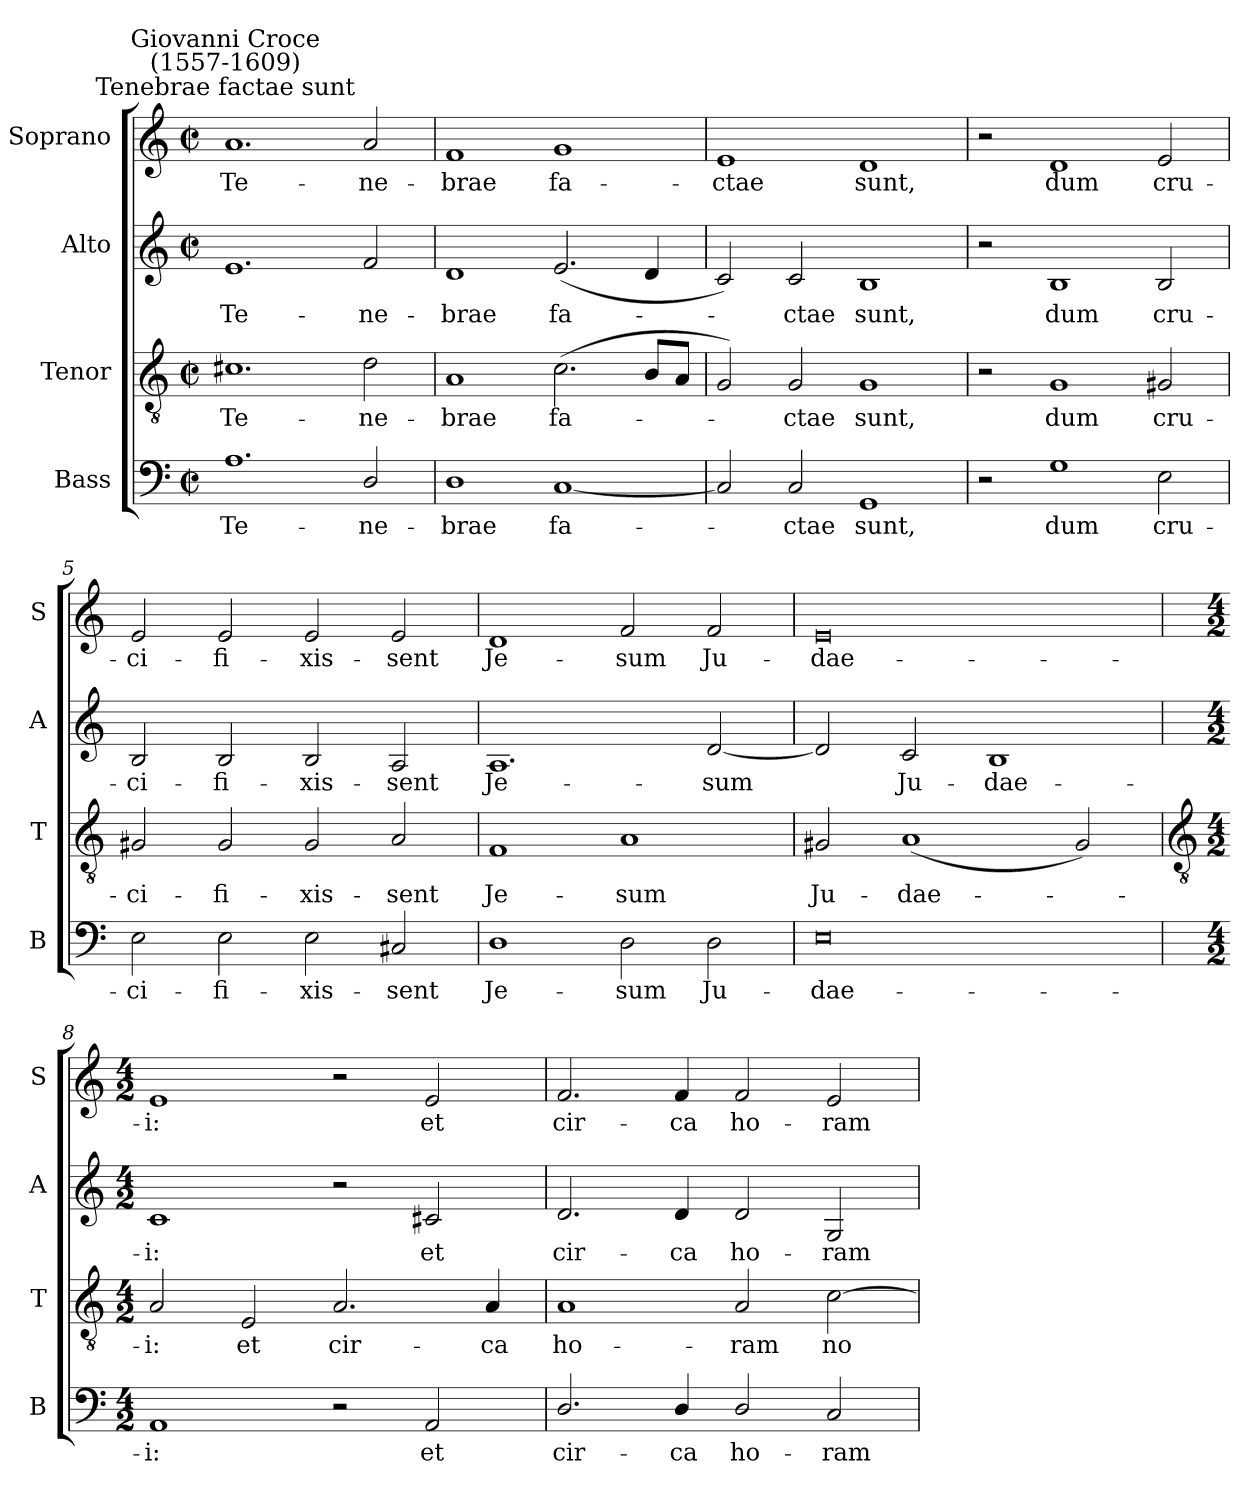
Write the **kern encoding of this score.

**kern	**text	**kern	**text	**kern	**text	**kern	**text
*part4	*part4	*part3	*part3	*part2	*part2	*part1	*part1
*staff4	*staff4	*staff3	*staff3	*staff2	*staff2	*staff1	*staff1
*I"Bass	*	*I"Tenor	*	*I"Alto	*	*I"Soprano	*
*I'B	*	*I'T	*	*I'A	*	*I'S	*
*clefF4	*	*clefGv2	*	*clefG2	*	*clefG2	*
*k[]	*	*k[]	*	*k[]	*	*k[]	*
*C:	*	*C:	*	*C:	*	*C:	*
*M4/2	*	*M4/2	*	*M4/2	*	*M4/2	*
*met(c|)	*	*met(c|)	*	*met(c|)	*	*met(c|)	*
=1	=1	=1	=1	=1	=1	=1	=1
!	!	!	!	!	!	!LO:TX:a:cj:t=Tenebrae factae sunt	!
!	!	!	!	!	!	!LO:TX:a:cj:t=Giovanni Croce\n(1557-1609)	!
!	!LO:LY:b	!	!LO:LY:b	!	!LO:LY:b	!	!LO:LY:b
1.A	Te-	1.c#X	Te-	1.e	Te-	1.a	Te-
!	!LO:LY:b	!	!LO:LY:b	!	!LO:LY:b	!	!LO:LY:b
2D/	-ne-	2d	-ne-	2f	-ne-	2a	-ne-
=2	=2	=2	=2	=2	=2	=2	=2
!	!LO:LY:b	!	!LO:LY:b	!	!LO:LY:b	!	!LO:LY:b
1D	-brae	1A	-brae	1d	-brae	1f	-brae
!	!LO:LY:b	!	!LO:LY:b	!	!LO:LY:b	!	!LO:LY:b
[1C	fa-	(<2.c	fa-	(<2.e	fa-	1g	fa-
.	.	8BL	.	4d	.	.	.
.	.	8AJ	.	.	.	.	.
=3	=3	=3	=3	=3	=3	=3	=3
!	!	!	!	!	!	!	!LO:LY:b
2C]	.	2G)	.	2c)	.	1e	-ctae
!	!LO:LY:b	!	!LO:LY:b	!	!LO:LY:b	!	!
2C	ctae	2G	ctae	2c	ctae	.	.
!	!LO:LY:b	!	!LO:LY:b	!	!LO:LY:b	!	!LO:LY:b
1GG	sunt,	1G	sunt,	1B	sunt,	1d	sunt,
=4	=4	=4	=4	=4	=4	=4	=4
2r	.	2r	.	2r	.	2r	.
!	!LO:LY:b	!	!LO:LY:b	!	!LO:LY:b	!	!LO:LY:b
1G	dum	1G	dum	1B	dum	1d	dum
!	!LO:LY:b	!	!LO:LY:b	!	!LO:LY:b	!	!LO:LY:b
2E	cru-	2G#X	cru-	2B	cru-	2e	cru-
=5	=5	=5	=5	=5	=5	=5	=5
!	!LO:LY:b	!	!LO:LY:b	!	!LO:LY:b	!	!LO:LY:b
2E	-ci-	2G#	-ci-	2B	-ci-	2e	-ci-
!	!LO:LY:b	!	!LO:LY:b	!	!LO:LY:b	!	!LO:LY:b
2E	-fi-	2G#	-fi-	2B	-fi-	2e	-fi-
!	!LO:LY:b	!	!LO:LY:b	!	!LO:LY:b	!	!LO:LY:b
2E	-xis-	2G#	-xis-	2B	-xis-	2e	-xis-
!	!LO:LY:b	!	!LO:LY:b	!	!LO:LY:b	!	!LO:LY:b
2C#X	-sent	2A	-sent	2A	-sent	2e	-sent
=6	=6	=6	=6	=6	=6	=6	=6
!	!LO:LY:b	!	!LO:LY:b	!	!LO:LY:b	!	!LO:LY:b
1D	Je-	1F	Je-	1.A	Je-	1d	Je-
!	!LO:LY:b	!	!LO:LY:b	!	!	!	!LO:LY:b
2D	-sum	1A	-sum	.	.	2f	-sum
!	!LO:LY:b	!	!	!	!LO:LY:b	!	!LO:LY:b
2D	Ju-	.	.	[2d	-sum	2f	Ju-
=7	=7	=7	=7	=7	=7	=7	=7
!	!LO:LY:b	!	!LO:LY:b	!	!	!	!LO:LY:b
0E	-dae-	2G#X	Ju-	2d]	.	0e	-dae-
!	!	!	!LO:LY:b	!	!LO:LY:b	!	!
.	.	(<1A	-dae-	2c	Ju-	.	.
!	!	!	!	!	!LO:LY:b	!	!
.	.	.	.	1B	-dae-	.	.
.	.	2G#)	.	.	.	.	.
!!LO:LB:g=z
=8	=8	=8	=8	=8	=8	=8	=8
*	*	*clefGv2	*	*	*	*	*
*M4/2	*	*M4/2	*	*M4/2	*	*M4/2	*
!	!LO:LY:b	!	!LO:LY:b	!	!LO:LY:b	!	!LO:LY:b
1AA	-i:	2A	i:	1c	-i:	1e	-i:
!	!	!	!LO:LY:b	!	!	!	!
.	.	2E	et	.	.	.	.
!	!	!	!LO:LY:b	!	!	!	!
2r	.	2.A	cir-	2r	.	2r	.
!	!LO:LY:b	!	!	!	!LO:LY:b	!	!LO:LY:b
2AA	et	.	.	2c#X	et	2e	et
!	!	!	!LO:LY:b	!	!	!	!
.	.	4A	-ca	.	.	.	.
=9	=9	=9	=9	=9	=9	=9	=9
!	!LO:LY:b	!	!LO:LY:b	!	!LO:LY:b	!	!LO:LY:b
2.D/	cir-	1A	ho-	2.d	cir-	2.f	cir-
!	!LO:LY:b	!	!	!	!LO:LY:b	!	!LO:LY:b
4D/	-ca	.	.	4d	-ca	4f	-ca
!	!LO:LY:b	!	!LO:LY:b	!	!LO:LY:b	!	!LO:LY:b
2D/	ho-	2A	-ram	2d	ho-	2f	ho-
!	!LO:LY:b	!	!LO:LY:b	!	!LO:LY:b	!	!LO:LY:b
2C	-ram	[2c	no-	2G	-ram	2e	-ram
=	=	=	=	=	=	=	=
*-	*-	*-	*-	*-	*-	*-	*-
